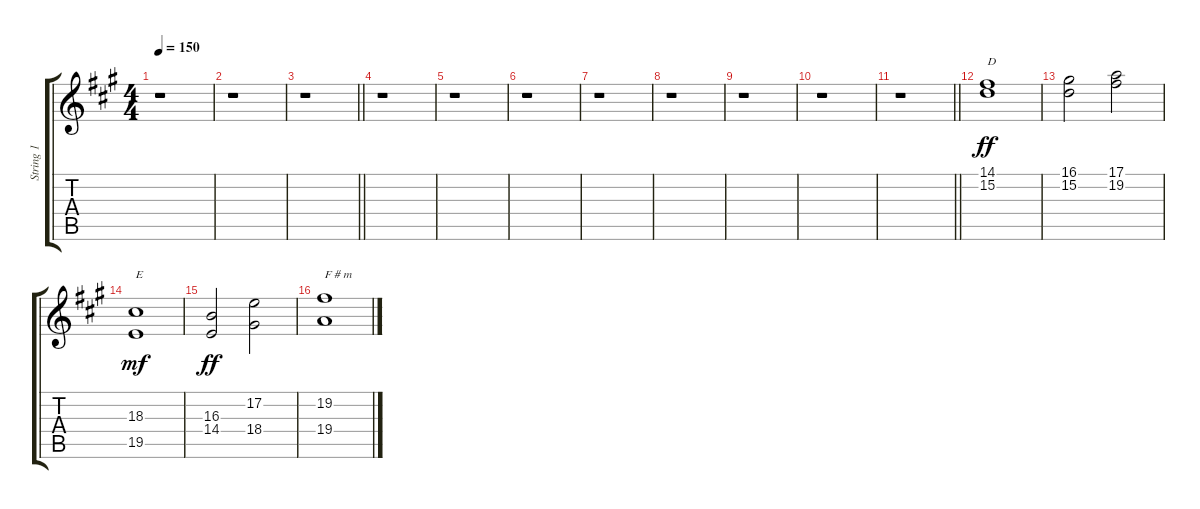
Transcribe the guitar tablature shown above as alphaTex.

\track ("String 1" "String 1") {instrument synthstrings1}
\staff {score tabs}
\tuning (E4 B3 G3 D3 A2 E2) {hide}
\ts (4 4)
\tempo 150
\clef g2
\ks a
r.1{dy f} |
r.1 |
\barLineRight lightlight
r.1 |
r.1 |
r.1 |
r.1 |
r.1 |
r.1 |
r.1 |
r.1 |
\barLineRight lightlight
r.1 |
(14.1 15.2).1{txt "D" dy ff instrument synthstrings1} |
(16.1 15.2).2 (17.1 19.2).2 |
(18.3 19.5).1{txt "E" dy mf} |
(16.3 14.4).2{dy ff} (17.2 18.4).2 |
(19.2 19.4).1{txt "F # m"}
